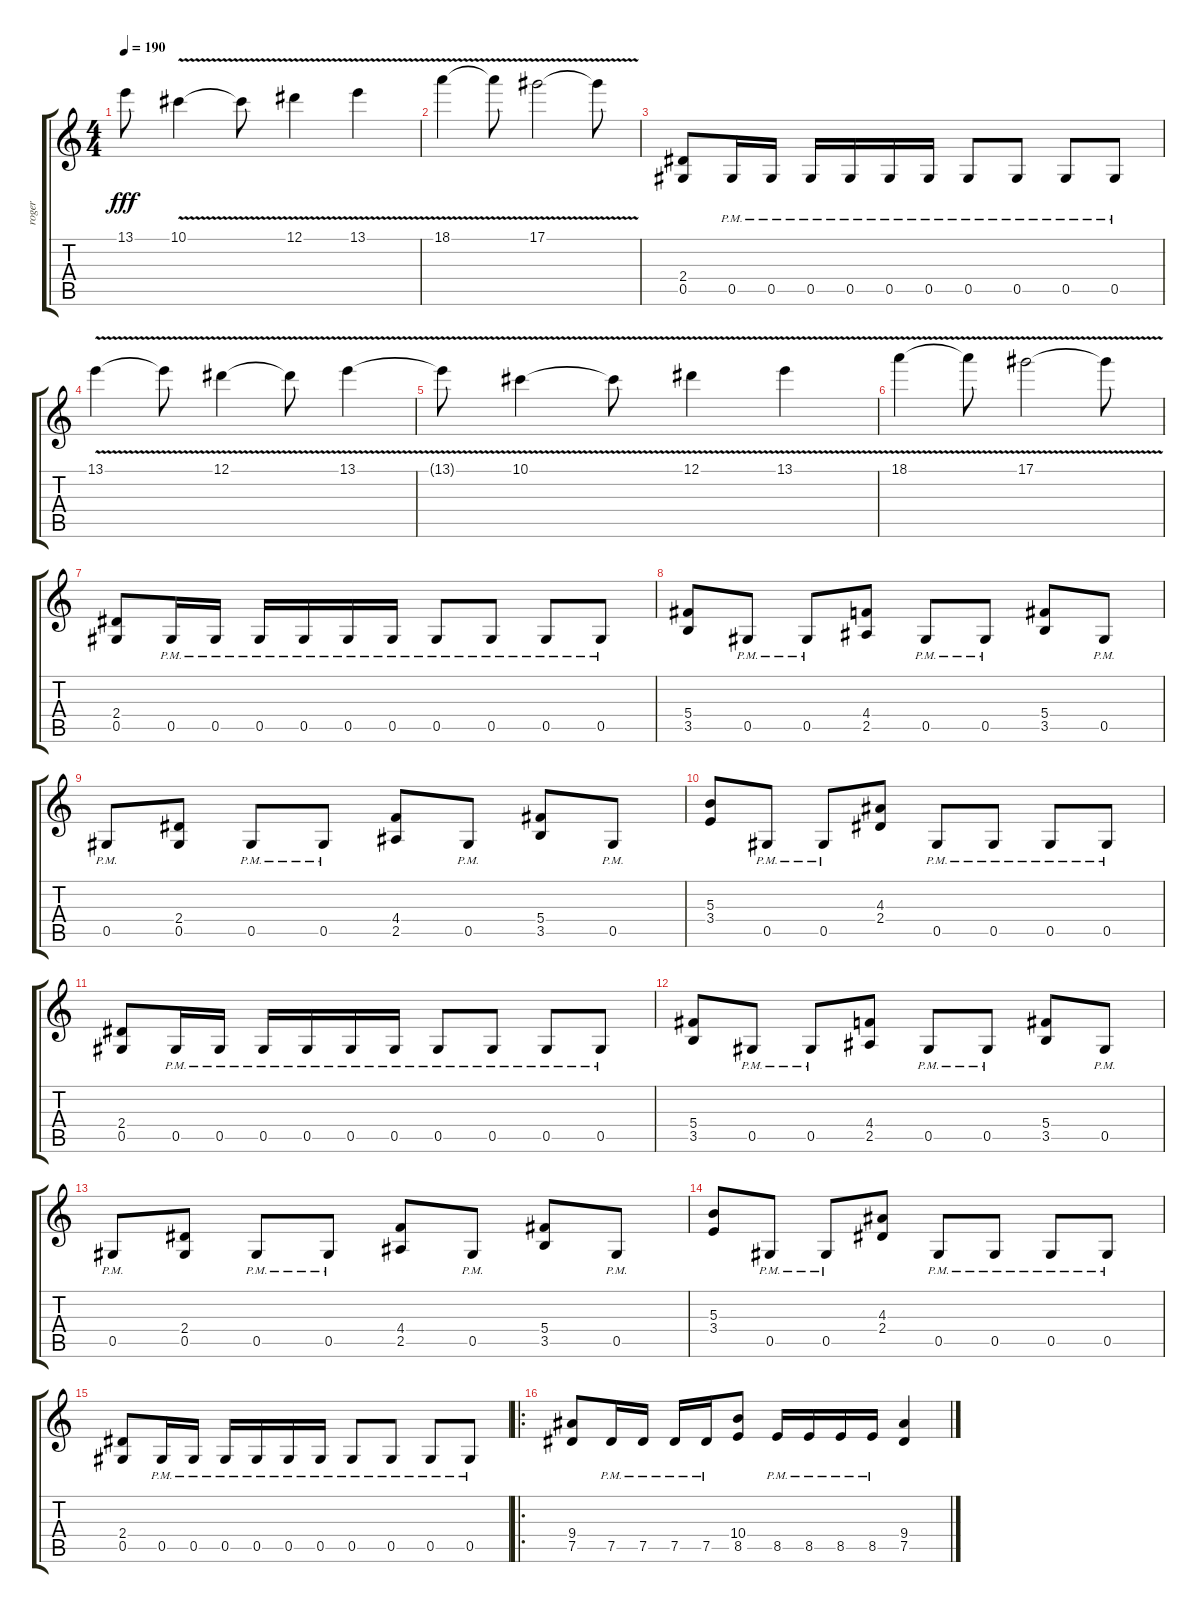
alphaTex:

\track ("roger" "roger") {instrument distortionguitar}
\staff {score tabs}
\tuning (Eb4 Bb3 Gb3 Db3 Ab2 Eb2) {hide}
\ts (4 4)
\tempo 190
\clef g2
\ks c
13.1{t}.8{dy fff} 10.1{v}.4 10.1{t}.8 12.1{v}.4 13.1{v}.4 |
18.1{v}.4 18.1{t}.8 17.1{v}.2 17.1{t}.8 |
(2.4 0.5).8 0.5{pm}.16 0.5{pm}.16 0.5{pm}.16 0.5{pm}.16 0.5{pm}.16 0.5{pm}.16 0.5{pm}.8 0.5{pm}.8 0.5{pm}.8 0.5{pm}.8 |
13.1{v}.4 13.1{t}.8 12.1{v}.4 12.1{t}.8 13.1{v}.4 |
13.1{t}.8 10.1{v}.4 10.1{t}.8 12.1{v}.4 13.1{v}.4 |
18.1{v}.4 18.1{t}.8 17.1{v}.2 17.1{t}.8 |
(2.4 0.5).8 0.5{pm}.16 0.5{pm}.16 0.5{pm}.16 0.5{pm}.16 0.5{pm}.16 0.5{pm}.16 0.5{pm}.8 0.5{pm}.8 0.5{pm}.8 0.5{pm}.8 |
(5.4 3.5).8 0.5{pm}.8 0.5{pm}.8 (4.4 2.5).8 0.5{pm}.8 0.5{pm}.8 (5.4 3.5).8 0.5{pm}.8 |
0.5{pm}.8 (2.4 0.5).8 0.5{pm}.8 0.5{pm}.8 (4.4 2.5).8 0.5{pm}.8 (5.4 3.5).8 0.5{pm}.8 |
(5.3 3.4).8 0.5{pm}.8 0.5{pm}.8 (4.3 2.4).8 0.5{pm}.8 0.5{pm}.8 0.5{pm}.8 0.5{pm}.8 |
(2.4 0.5).8 0.5{pm}.16 0.5{pm}.16 0.5{pm}.16 0.5{pm}.16 0.5{pm}.16 0.5{pm}.16 0.5{pm}.8 0.5{pm}.8 0.5{pm}.8 0.5{pm}.8 |
(5.4 3.5).8 0.5{pm}.8 0.5{pm}.8 (4.4 2.5).8 0.5{pm}.8 0.5{pm}.8 (5.4 3.5).8 0.5{pm}.8 |
0.5{pm}.8 (2.4 0.5).8 0.5{pm}.8 0.5{pm}.8 (4.4 2.5).8 0.5{pm}.8 (5.4 3.5).8 0.5{pm}.8 |
(5.3 3.4).8 0.5{pm}.8 0.5{pm}.8 (4.3 2.4).8 0.5{pm}.8 0.5{pm}.8 0.5{pm}.8 0.5{pm}.8 |
(2.4 0.5).8 0.5{pm}.16 0.5{pm}.16 0.5{pm}.16 0.5{pm}.16 0.5{pm}.16 0.5{pm}.16 0.5{pm}.8 0.5{pm}.8 0.5{pm}.8 0.5{pm}.8 |
\ro
(9.4 7.5).8 7.5{pm}.16 7.5{pm}.16 7.5{pm}.16 7.5{pm}.16 (10.4 8.5).8 8.5{pm}.16 8.5{pm}.16 8.5{pm}.16 8.5{pm}.16 (9.4 7.5).4
